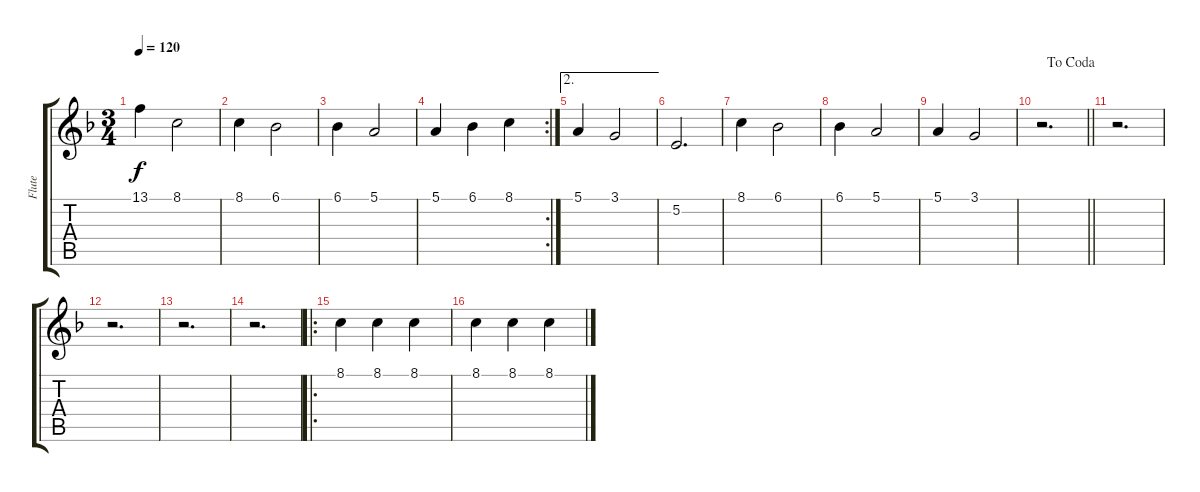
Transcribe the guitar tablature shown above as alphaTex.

\track ("Flute" "Flute") {instrument flute}
\staff {score tabs}
\tuning (E4 B3 G3 D3 A2 E2) {hide}
\ts (3 4)
\tempo 120
\clef g2
\ks f
13.1.4{dy f} 8.1.2 |
8.1.4 6.1.2 |
6.1.4 5.1.2 |
\rc 2
5.1.4 6.1.4 8.1.4 |
\ae 2
5.1.4 3.1.2 |
5.2.2{d} |
8.1.4 6.1.2 |
6.1.4 5.1.2 |
5.1.4 3.1.2 |
\jump dacoda
\barLineRight lightlight
r.2{d} |
r.2{d} |
r.2{d} |
r.2{d} |
r.2{d} |
\ro
8.1.4{volume 14 instrument flute} 8.1.4 8.1.4 |
8.1.4 8.1.4 8.1.4
